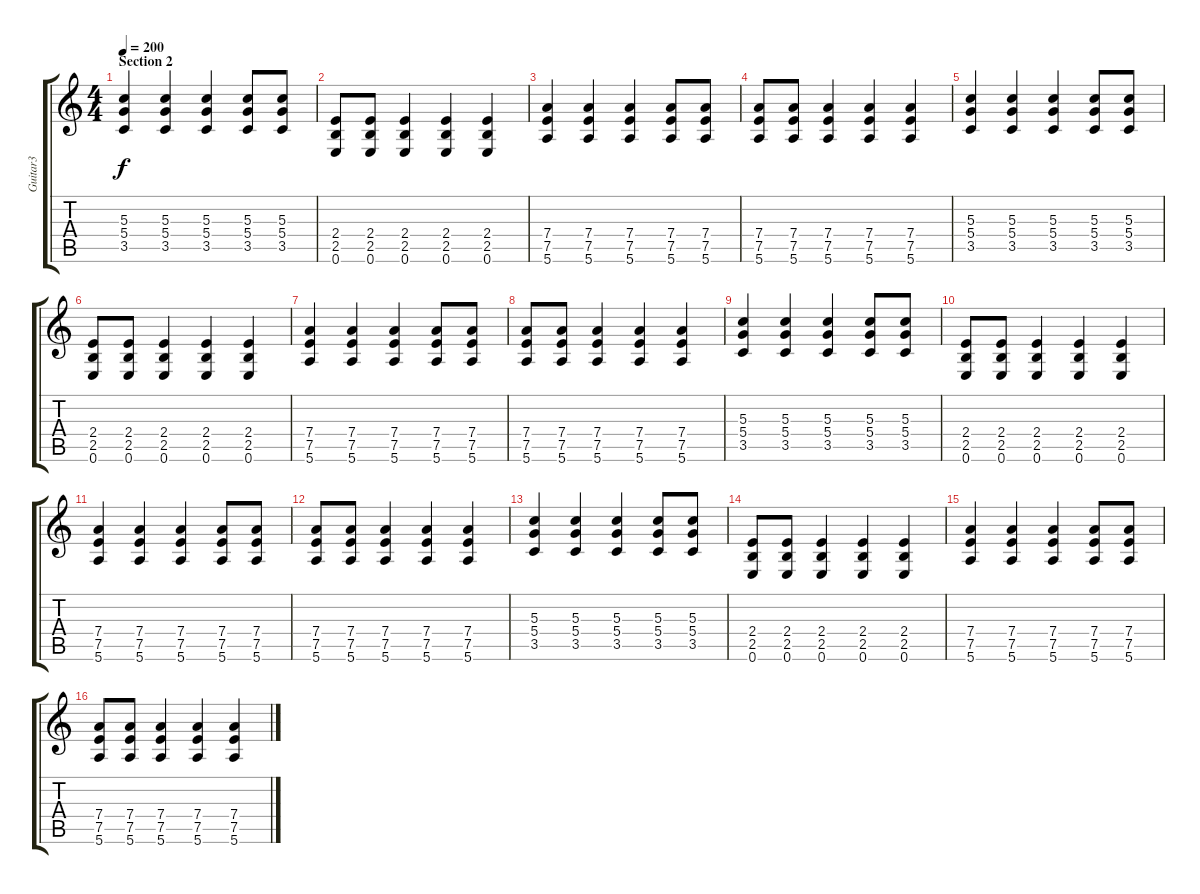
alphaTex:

\track ("Guitar3" "Guitar3") {instrument overdrivenguitar}
\staff {score tabs}
\tuning (E4 B3 G3 D3 A2 E2) {hide}
\ts (4 4)
\section ("" "Section 2")
\tempo 200
\clef g2
\ks c
(5.3 5.4 3.5).4{dy f} (5.3 5.4 3.5).4 (5.3 5.4 3.5).4 (5.3 5.4 3.5).8 (5.3 5.4 3.5).8 |
(2.4 2.5 0.6).8 (2.4 2.5 0.6).8 (2.4 2.5 0.6).4 (2.4 2.5 0.6).4 (2.4 2.5 0.6).4 |
(7.4 7.5 5.6).4 (7.4 7.5 5.6).4 (7.4 7.5 5.6).4 (7.4 7.5 5.6).8 (7.4 7.5 5.6).8 |
(7.4 7.5 5.6).8 (7.4 7.5 5.6).8 (7.4 7.5 5.6).4 (7.4 7.5 5.6).4 (7.4 7.5 5.6).4 |
(5.3 5.4 3.5).4 (5.3 5.4 3.5).4 (5.3 5.4 3.5).4 (5.3 5.4 3.5).8 (5.3 5.4 3.5).8 |
(2.4 2.5 0.6).8 (2.4 2.5 0.6).8 (2.4 2.5 0.6).4 (2.4 2.5 0.6).4 (2.4 2.5 0.6).4 |
(7.4 7.5 5.6).4 (7.4 7.5 5.6).4 (7.4 7.5 5.6).4 (7.4 7.5 5.6).8 (7.4 7.5 5.6).8 |
(7.4 7.5 5.6).8 (7.4 7.5 5.6).8 (7.4 7.5 5.6).4 (7.4 7.5 5.6).4 (7.4 7.5 5.6).4 |
(5.3 5.4 3.5).4 (5.3 5.4 3.5).4 (5.3 5.4 3.5).4 (5.3 5.4 3.5).8 (5.3 5.4 3.5).8 |
(2.4 2.5 0.6).8 (2.4 2.5 0.6).8 (2.4 2.5 0.6).4 (2.4 2.5 0.6).4 (2.4 2.5 0.6).4 |
(7.4 7.5 5.6).4 (7.4 7.5 5.6).4 (7.4 7.5 5.6).4 (7.4 7.5 5.6).8 (7.4 7.5 5.6).8 |
(7.4 7.5 5.6).8 (7.4 7.5 5.6).8 (7.4 7.5 5.6).4 (7.4 7.5 5.6).4 (7.4 7.5 5.6).4 |
(5.3 5.4 3.5).4 (5.3 5.4 3.5).4 (5.3 5.4 3.5).4 (5.3 5.4 3.5).8 (5.3 5.4 3.5).8 |
(2.4 2.5 0.6).8 (2.4 2.5 0.6).8 (2.4 2.5 0.6).4 (2.4 2.5 0.6).4 (2.4 2.5 0.6).4 |
(7.4 7.5 5.6).4 (7.4 7.5 5.6).4 (7.4 7.5 5.6).4 (7.4 7.5 5.6).8 (7.4 7.5 5.6).8 |
(7.4 7.5 5.6).8 (7.4 7.5 5.6).8 (7.4 7.5 5.6).4 (7.4 7.5 5.6).4 (7.4 7.5 5.6).4
